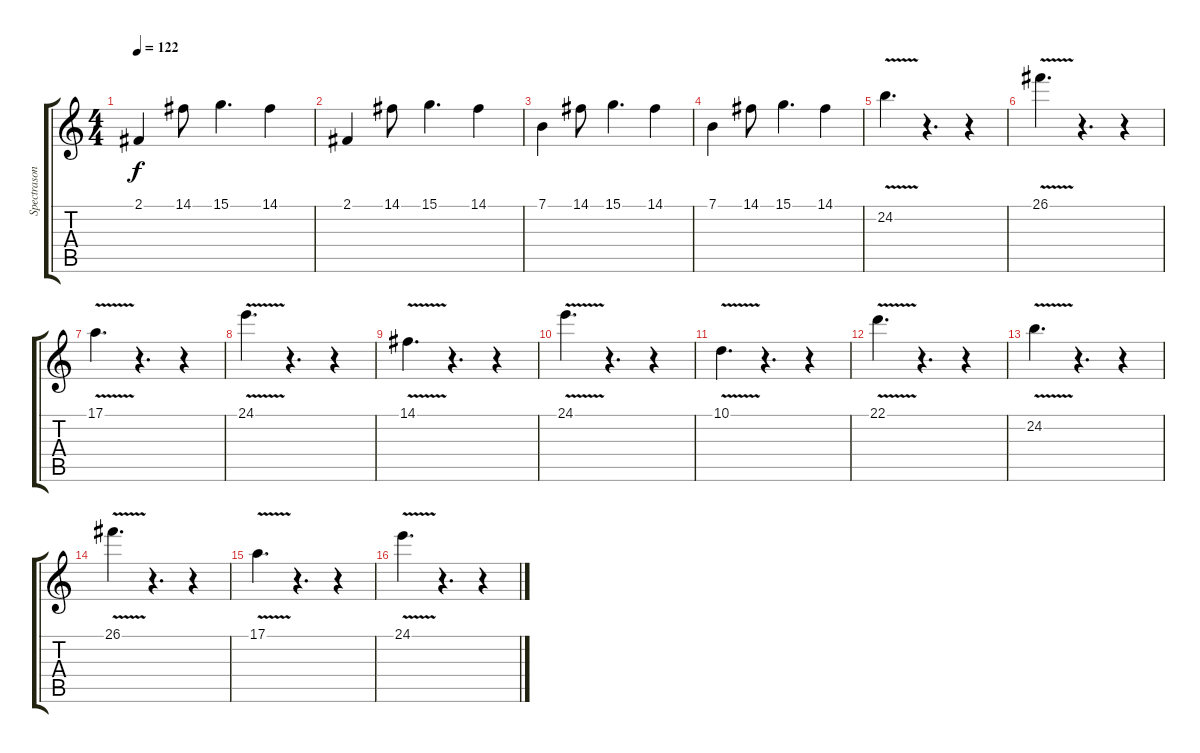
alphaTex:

\track ("Spectrasonics Omnisphere" "Spectrason") {instrument fx5brightness}
\staff {score tabs}
\tuning (E4 B3 G3 D3 A2 E2) {hide}
\ts (4 4)
\tempo 122
\clef g2
\ks c
2.1.4{dy f instrument whistle} 14.1.8 15.1.4{d} 14.1.4 |
2.1.4{instrument whistle} 14.1.8 15.1.4{d} 14.1.4 |
7.1.4{instrument whistle} 14.1.8 15.1.4{d} 14.1.4 |
7.1.4{instrument whistle} 14.1.8 15.1.4{d} 14.1.4 |
24.2{v}.4{d volume 6 instrument fx5brightness} r.4{d} r.4 |
26.1{v}.4{d} r.4{d} r.4 |
17.1{v}.4{d} r.4{d} r.4 |
24.1{v}.4{d} r.4{d} r.4 |
14.1{v}.4{d} r.4{d} r.4 |
24.1{v}.4{d} r.4{d} r.4 |
10.1{v}.4{d} r.4{d} r.4 |
22.1{v}.4{d} r.4{d} r.4 |
24.2{v}.4{d} r.4{d} r.4 |
26.1{v}.4{d} r.4{d} r.4 |
17.1{v}.4{d} r.4{d} r.4 |
24.1{v}.4{d} r.4{d} r.4
